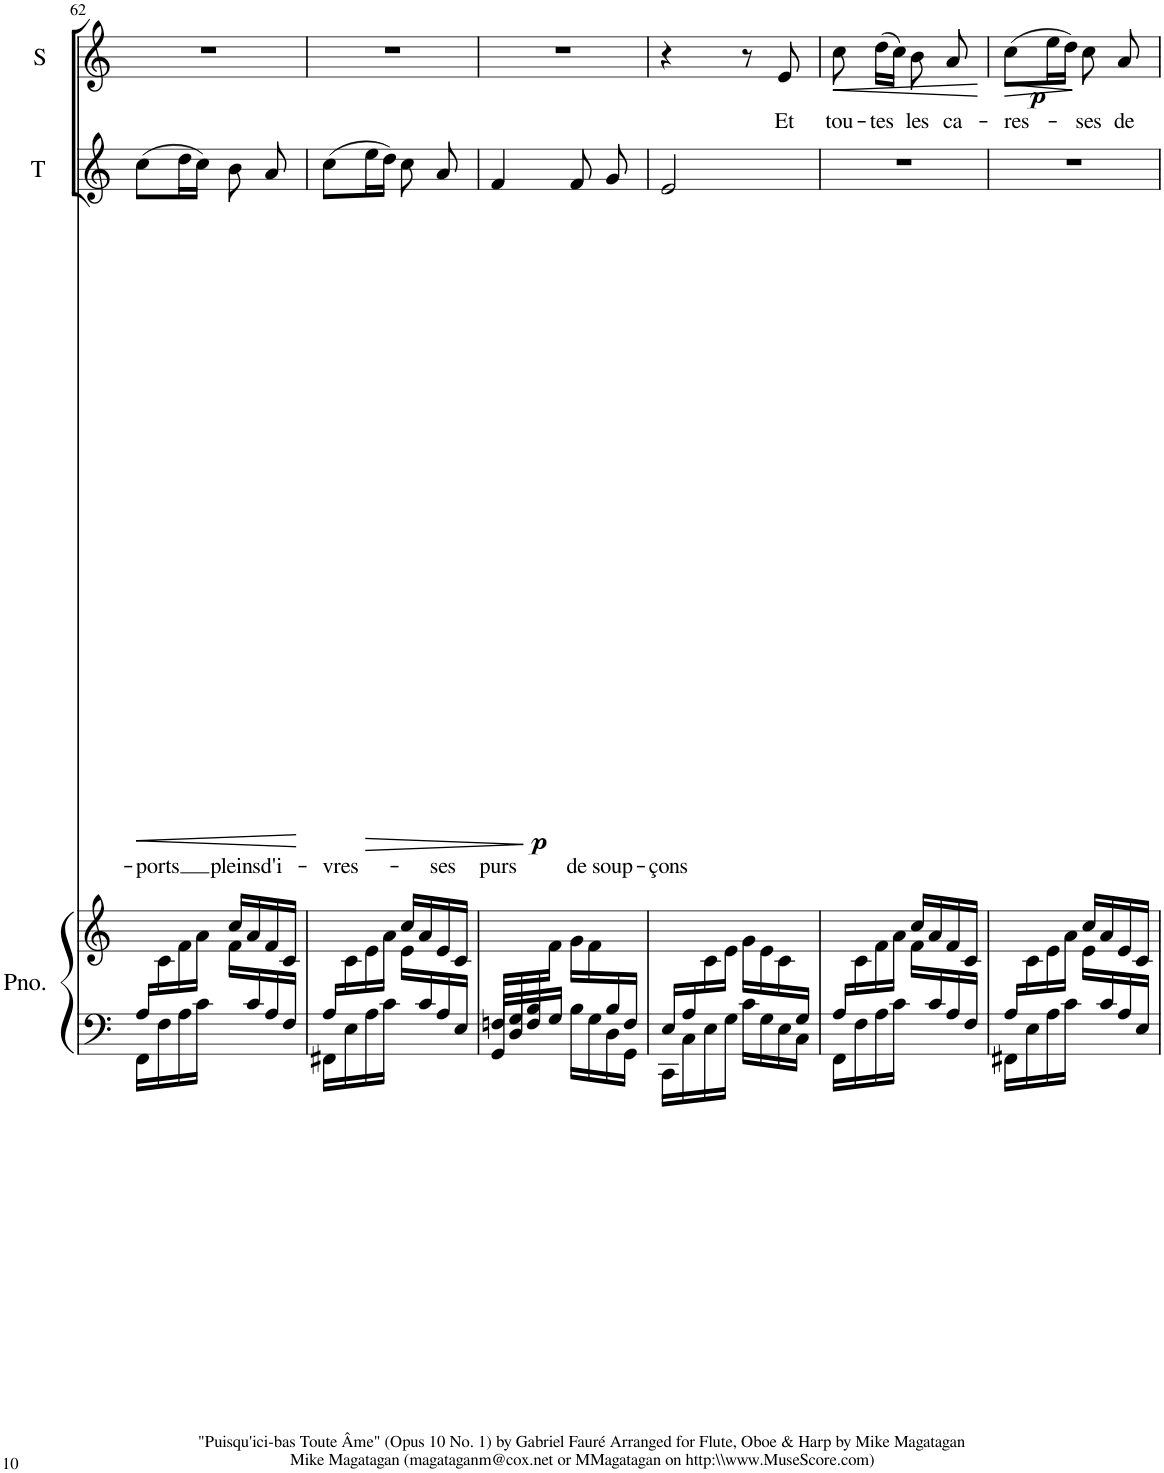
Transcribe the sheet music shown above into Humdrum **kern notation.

**kern	**kern	**kern	**text	**dynam	**kern	**text	**dynam
*part3	*part3	*part2	*part2	*part2	*part1	*part1	*part1
*staff4	*staff3	*staff2	*staff2	*staff2	*staff1	*staff1	*staff1
*I"Piano	*	*I"T	*	*	*I"S	*	*
*I'Pno.	*	*I'T	*	*	*I'S	*	*
!!LO:PB:g=z
*clefF4	*clefG2	*clefG2	*	*	*clefG2	*	*
*k[]	*k[]	*k[]	*	*	*k[]	*	*
*M2/4	*M2/4	*M2/4	*	*	*M2/4	*	*
=62	=62	=62	=62	=62	=62	=62	=62
*^	*^	*	*	*	*	*	*
!	!	!	!	!	!LO:LY:b	!LO:HP:b	!	!	!
16A/LL	16FF\LL	16ryy	4ryy	(8cc\L	-ports	<	2r	.	.
4..ryy	16F\	16c\	.	.	.	.	.	.	.
.	16A\	16f\	.	16dd\L	.	.	.	.	.
.	16c\JJ	16a\JJ	.	16cc\JJ)	.	.	.	.	.
!	!	!	!	!	!LO:LY:b	!	!	!	!
.	16ryy	16cc/LL	16f\LL	8b\	pleins	.	.	.	.
.	16c/	16a/	8.ryy	.	.	.	.	.	.
!	!	!	!	!	!LO:LY:b	!	!	!	!
.	16A/	16f/	.	8a/	d'i-	.	.	.	.
.	16F/JJ	16c/JJ	.	.	.	.	.	.	.
*v	*v	*	*	*	*	*	*	*	*
*	*v	*v	*	*	*	*	*	*
.	.	.	.	[	.	.	.
=63	=63	=63	=63	=63	=63	=63	=63
*^	*^	*	*	*	*	*	*
!	!	!	!	!	!LO:LY:b	!	!	!	!
16A/LL	16FF#X\LL	16ryy	4ryy	(8cc\L	-vres-	.	2r	.	.
4..ryy	16E\	16c\	.	.	.	.	.	.	.
!	!	!	!	!	!	!LO:HP:b	!	!	!
.	16A\	16e\	.	16ee\L	.	>	.	.	.
.	16c\JJ	16a\JJ	.	16dd\JJ)	.	.	.	.	.
.	16ryy	16cc/LL	16e\LL	8cc\	.	.	.	.	.
.	16c/	16a/	8.ryy	.	.	.	.	.	.
!	!	!	!	!	!LO:LY:b	!	!	!	!
.	16A/	16e/	.	8a/	-ses	.	.	.	.
.	16E/JJ	16c/JJ	.	.	.	.	.	.	.
*v	*v	*	*	*	*	*	*	*	*
*	*v	*v	*	*	*	*	*	*
.	.	.	.	]	.	.	.
=64	=64	=64	=64	=64	=64	=64	=64
*^	*	*	*	*	*	*	*
!	!	!	!	!LO:LY:b	!LO:DY:b	!	!	!
16Fn/LL	16GG/LL	8.ryy	4f/	purs	p	2r	.	.
16G/	16D/	.	.	.	.	.	.	.
16B/	16F/	.	.	.	.	.	.	.
8.ryy	16G/JJ	16f\JJ	.	.	.	.	.	.
!	!	!	!	!LO:LY:b	!	!	!	!
.	16B\LL	16g\LL	8f/	de	.	.	.	.
.	16G\	16f\	.	.	.	.	.	.
!	!	!	!	!LO:LY:b	!	!	!	!
16B/	16D\	8ryy	8g/	soup-	.	.	.	.
16F/JJ	16GG\JJ	.	.	.	.	.	.	.
=65	=65	=65	=65	=65	=65	=65	=65	=65
!	!	!	!	!LO:LY:b	!	!	!	!
16E/LL	16CC\LL	8ryy	2e/	-çons	.	4r	.	.
16A/	16C\	.	.	.	.	.	.	.
16ryy	16E\	16c\	.	.	.	.	.	.
.	16G\JJ	16e\JJ	.	.	.	.	.	.
.	16c\LL	16g\LL	.	.	.	8r	.	.
.	16G\	16e\	.	.	.	.	.	.
!	!	!	!	!	!	!	!LO:LY:b	!LO:DY:b
.	16E\	16c\	.	.	.	8e/	Et	p
16G/JJ	16C\JJ	16ryy	.	.	.	.	.	.
=66	=66	=66	=66	=66	=66	=66	=66	=66
*	*	*^	*	*	*	*	*	*
!	!	!	!	!	!	!	!	!LO:LY:b	!LO:HP:b
16A/LL	16FF\LL	16ryy	4ryy	2r	.	.	8cc\	tou-	<
4..ryy	16F\	16c\	.	.	.	.	.	.	.
!	!	!	!	!	!	!	!	!LO:LY:b	!
.	16A\	16f\	.	.	.	.	(16dd\LL	-tes	.
.	16c\JJ	16a\JJ	.	.	.	.	16cc\JJ)	.	.
!	!	!	!	!	!	!	!	!LO:LY:b	!
.	16ryy	16cc/LL	16f\LL	.	.	.	8b\	les	.
.	16c/	16a/	8.ryy	.	.	.	.	.	.
!	!	!	!	!	!	!	!	!LO:LY:b	!
.	16A/	16f/	.	.	.	.	8a/	ca-	.
.	16F/JJ	16c/JJ	.	.	.	.	.	.	.
*v	*v	*	*	*	*	*	*	*	*
*	*v	*v	*	*	*	*	*	*
.	.	.	.	.	.	.	[
=67	=67	=67	=67	=67	=67	=67	=67
*^	*^	*	*	*	*	*	*
!	!	!	!	!	!	!	!	!LO:LY:b	!LO:HP:b
16A/LL	16FF#X\LL	16ryy	4ryy	2r	.	.	(8cc\L	-res-	>
4..ryy	16E\	16c\	.	.	.	.	.	.	.
.	16A\	16e\	.	.	.	.	16ee\L	.	.
.	16c\JJ	16a\JJ	.	.	.	.	16dd\JJ)	.	.
!	!	!	!	!	!	!	!	!LO:LY:b	!
.	16ryy	16cc/LL	16e\LL	.	.	.	8cc\	-ses	]
.	16c/	16a/	8.ryy	.	.	.	.	.	.
!	!	!	!	!	!	!	!	!LO:LY:b	!
.	16A/	16e/	.	.	.	.	8a/	de	.
.	16E/JJ	16c/JJ	.	.	.	.	.	.	.
*v	*v	*	*	*	*	*	*	*	*
*	*v	*v	*	*	*	*	*	*
=	=	=	=	=	=	=	=
*-	*-	*-	*-	*-	*-	*-	*-
